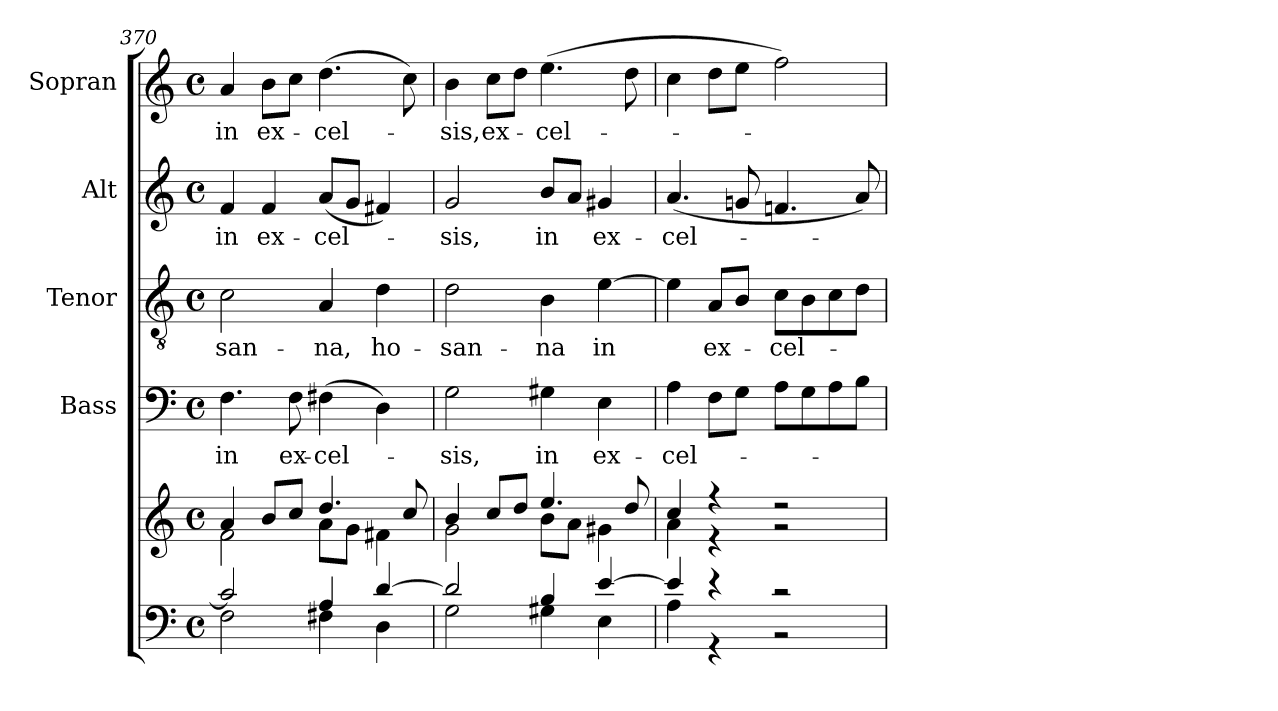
**kern	**kern	**kern	**text	**kern	**text	**kern	**text	**kern	**text
*part5	*part5	*part4	*part4	*part3	*part3	*part2	*part2	*part1	*part1
*staff6	*staff5	*staff4	*staff4	*staff3	*staff3	*staff2	*staff2	*staff1	*staff1
*	*	*I"Bass	*	*I"Tenor	*	*I"Alt	*	*I"Sopran	*
*	*	*I'B.	*	*I'T.	*	*I'A.	*	*I'S.	*
*clefF4	*clefG2	*clefF4	*	*clefGv2	*	*clefG2	*	*clefG2	*
*k[]	*k[]	*k[]	*	*k[]	*	*k[]	*	*k[]	*
*C:	*C:	*C:	*	*C:	*	*C:	*	*C:	*
*M4/4	*M4/4	*M4/4	*	*M4/4	*	*M4/4	*	*M4/4	*
*met(c)	*met(c)	*met(c)	*	*met(c)	*	*met(c)	*	*met(c)	*
=370	=370	=370	=370	=370	=370	=370	=370	=370	=370
*^	*^	*	*	*	*	*	*	*	*
!	!	!	!	!	!LO:LY:b	!	!LO:LY:b	!	!LO:LY:b	!	!LO:LY:b
2c/]	2F\	4a/	2f\	4.F\	in	2c\	-san-	4f/	in	4a/	in
!	!	!	!	!	!	!	!	!	!LO:LY:b	!	!LO:LY:b
.	.	8b/L	.	.	.	.	.	4f/	ex-	8b\L	ex-
!	!	!	!	!	!LO:LY:b	!	!	!	!	!	!
.	.	8cc/J	.	8F\	ex-	.	.	.	.	8cc\J	.
!	!	!	!	!	!LO:LY:b	!	!LO:LY:b	!	!LO:LY:b	!	!LO:LY:b
4A/	4F#X\	4.dd/	8a\L	(>4F#X\	-cel-	4A/	-na,	(<8a/L	-cel-	(>4.dd\	-cel-
.	.	.	8g\J	.	.	.	.	8g/J	.	.	.
!	!	!	!	!	!	!	!LO:LY:b	!	!	!	!
[>4d/	4D\	.	4f#X\	4D\)	.	4d\	ho-	4f#X/)	.	.	.
.	.	8cc/	.	.	.	.	.	.	.	8cc\)	.
=371	=371	=371	=371	=371	=371	=371	=371	=371	=371	=371	=371
!	!	!	!	!	!LO:LY:b	!	!LO:LY:b	!	!LO:LY:b	!	!LO:LY:b
2d/]	2G\	4b/	2g\	2G\	-sis,	2d\	-san-	2g/	-sis,	4b\	-sis,
!	!	!	!	!	!	!	!	!	!	!	!LO:LY:b
.	.	8cc/L	.	.	.	.	.	.	.	8cc\L	ex-
.	.	8dd/J	.	.	.	.	.	.	.	8dd\J	.
!	!	!	!	!	!LO:LY:b	!	!LO:LY:b	!	!LO:LY:b	!	!LO:LY:b
4B/	4G#X\	4.ee/	8b\L	4G#X\	in	4B\	-na	8b/L	in	(>4.ee\	-cel-
.	.	.	8a\J	.	.	.	.	8a/J	.	.	.
!	!	!	!	!	!LO:LY:b	!	!LO:LY:b	!	!LO:LY:b	!	!
[>4e/	4E\	.	4g#X\	4E\	ex-	[4e\	in	4g#X/	ex-	.	.
.	.	8dd/	.	.	.	.	.	.	.	8dd\	.
!!LO:LB:g=z
=372	=372	=372	=372	=372	=372	=372	=372	=372	=372	=372	=372
!	!	!	!	!	!LO:LY:b	!	!	!	!LO:LY:b	!	!
4e/]	4A\	4cc/	4a\	4A\	-cel-	4e\]	.	(<4.a/	-cel-	4cc\	.
!	!	!	!	!	!	!	!LO:LY:b	!	!	!	!
4r	4r	4r	4r	8F\L	.	8A/L	ex-	.	.	8dd\L	.
.	.	.	.	8G\J	.	8B/J	.	8gn/	.	8ee\J	.
!	!	!	!	!	!	!	!LO:LY:b	!	!	!	!
2r	2r	2r	2r	8A\L	.	8c\L	-cel-	4.fn/	.	2ff\)	.
.	.	.	.	8G\	.	8B\	.	.	.	.	.
.	.	.	.	8A\	.	8c\	.	.	.	.	.
.	.	.	.	8B\J	.	8d\J	.	8a/)	.	.	.
*v	*v	*	*	*	*	*	*	*	*	*	*
*	*v	*v	*	*	*	*	*	*	*	*
=	=	=	=	=	=	=	=	=	=
*-	*-	*-	*-	*-	*-	*-	*-	*-	*-
